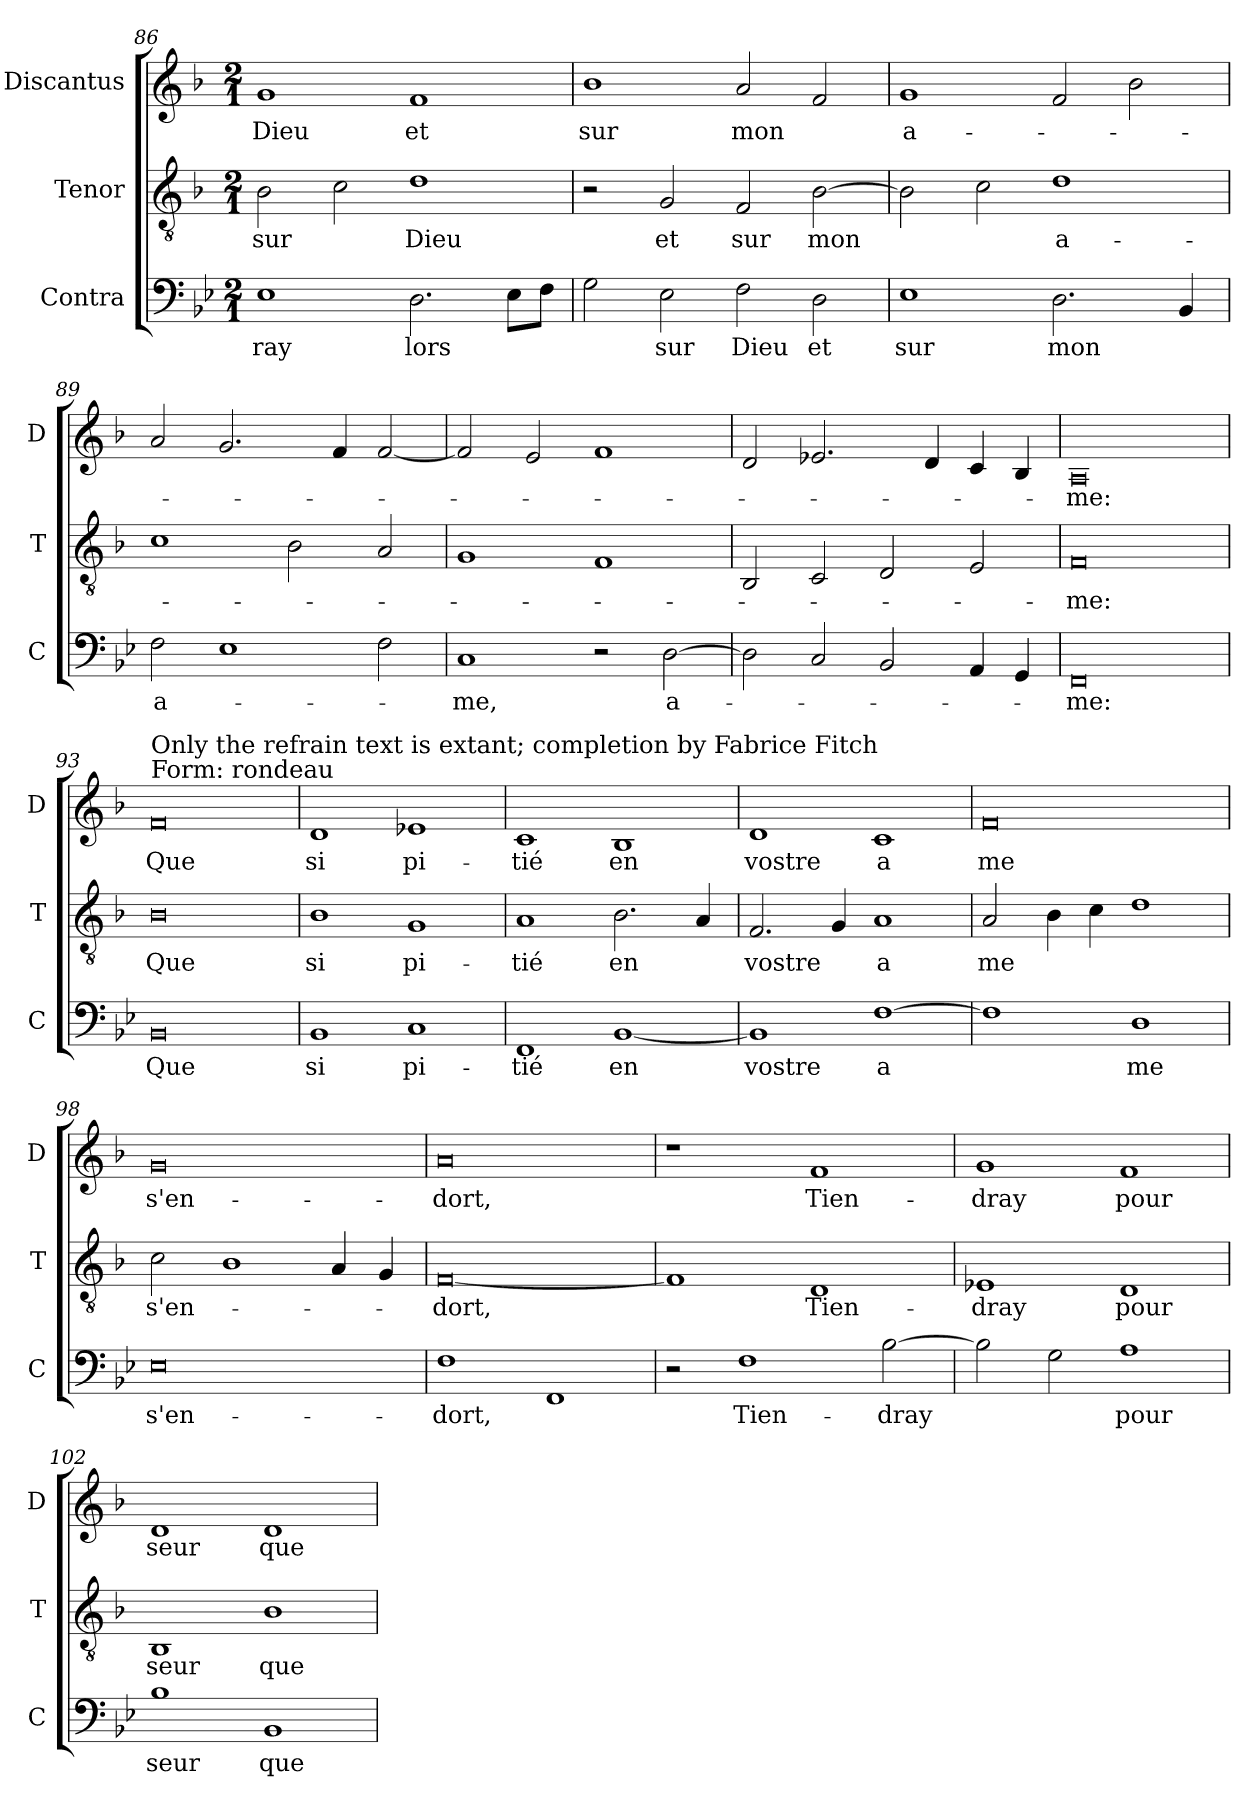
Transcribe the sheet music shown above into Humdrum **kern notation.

**kern	**text	**kern	**text	**kern	**text
*part3	*part3	*part2	*part2	*part1	*part1
*staff3	*staff3	*staff2	*staff2	*staff1	*staff1
*I"Contra	*	*I"Tenor	*	*I"Discantus	*
*I'C	*	*I'T	*	*I'D	*
*clefF4	*	*clefGv2	*	*clefG2	*
*k[b-e-]	*	*k[b-]	*	*k[b-]	*
*M2/1	*	*M2/1	*	*M2/1	*
=86	=86	=86	=86	=86	=86
1E-	-ray	2B-	sur	1g	Dieu
.	.	2c	.	.	.
2.D	lors	1d	Dieu	1f	et
8E-L	.	.	.	.	.
8FJ	.	.	.	.	.
=87	=87	=87	=87	=87	=87
2G	.	2r	.	1b-	sur
2E-	sur	2G	et	.	.
2F	Dieu	2F	sur	2a	mon
2D	et	[2B-	mon	2f	.
=88	=88	=88	=88	=88	=88
1E-	sur	2B-]	.	1g	a-
.	.	2c	.	.	.
2.D	mon	1d	a-	2f	.
.	.	.	.	2b-	.
4BB-	.	.	.	.	.
=89	=89	=89	=89	=89	=89
2F	a-	1c	.	2a	.
1E-	.	.	.	2.g	.
.	.	2B-	.	.	.
.	.	.	.	4f	.
2F	.	2A	.	[2f	.
=90	=90	=90	=90	=90	=90
1C	-me,	1G	.	2f]	.
.	.	.	.	2e	.
2r	.	1F	.	1f	.
[2D	a-	.	.	.	.
=91	=91	=91	=91	=91	=91
2D]	.	2BB-	.	2d	.
2C	.	2C	.	2.e-X	.
2BB-	.	2D	.	.	.
.	.	.	.	4d	.
4AA	.	2E	.	4c	.
4GG	.	.	.	4B-	.
=92	=92	=92	=92	=92	=92
0FF	-me:	0F	-me:	0A	-me:
=93	=93	=93	=93	=93	=93
!	!	!	!	!LO:TX:a:t=Form&colon; rondeau	!
!	!	!	!	!LO:TX:a:t=Only the refrain text is extant; completion by Fabrice Fitch	!
0BB-	Que	0B-	Que	0f	Que
=94	=94	=94	=94	=94	=94
1BB-	si	1B-	si	1d	si
1C	pi-	1G	pi-	1e-X	pi-
=95	=95	=95	=95	=95	=95
1FF	-tié	1A	-tié	1c	-tié
[1BB-	en	2.B-	en	1B-	en
.	.	4A	.	.	.
=96	=96	=96	=96	=96	=96
1BB-]	vostre	2.F	vostre	1d	vostre
.	.	4G	.	.	.
[1F	a	1A	a	1c	a
=97	=97	=97	=97	=97	=97
1F]	.	2A	me	0f	me
.	.	4B-	.	.	.
.	.	4c	.	.	.
1D	me	1d	.	.	.
=98	=98	=98	=98	=98	=98
0E-	s'en-	2c	s'en-	0g	s'en-
.	.	1B-	.	.	.
.	.	4A	.	.	.
.	.	4G	.	.	.
=99	=99	=99	=99	=99	=99
1F	-dort,	[0F	-dort,	0a	-dort,
1FF	.	.	.	.	.
=100	=100	=100	=100	=100	=100
2r	.	1F]	.	1r	.
1F	Tien-	.	.	.	.
.	.	1D	Tien-	1f	Tien-
[2B-	-dray	.	.	.	.
=101	=101	=101	=101	=101	=101
2B-]	.	1E-X	-dray	1g	-dray
2G	.	.	.	.	.
1A	pour	1D	pour	1f	pour
=102	=102	=102	=102	=102	=102
1B-	seur	1BB-	seur	1d	seur
1BB-	que	1B-	que	1d	que
=	=	=	=	=	=
*-	*-	*-	*-	*-	*-
